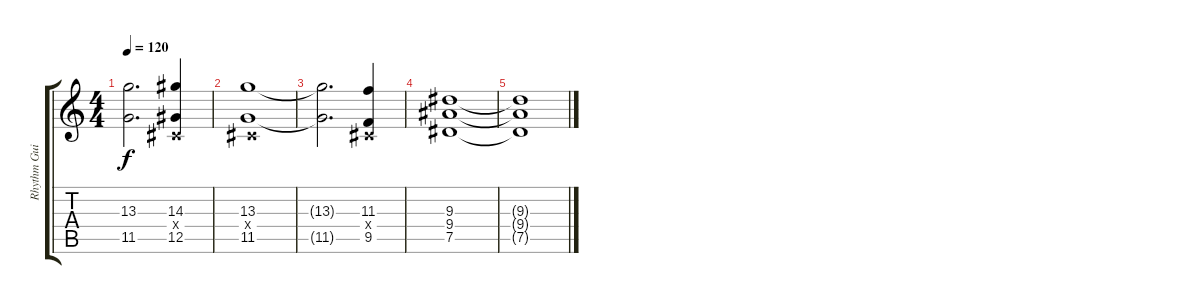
\track ("Rhythm Guitar" "Rhythm Gui") {instrument distortionguitar}
\staff {score tabs}
\tuning (Eb4 Bb3 Gb3 Db3 Ab2 Eb2) {hide}
\ts (4 4)
\tempo 120
\clef g2
\ks c
(13.3{t} 11.5{t}).2{d dy f} (14.3 0.4{x} 12.5).4 |
(13.3 0.4{x} 11.5).1 |
(13.3{t} 11.5{t}).2{d} (11.3 0.4{x} 9.5).4 |
(9.3 9.4 7.5).1 |
(9.3{t} 9.4{t} 7.5{t}).1
